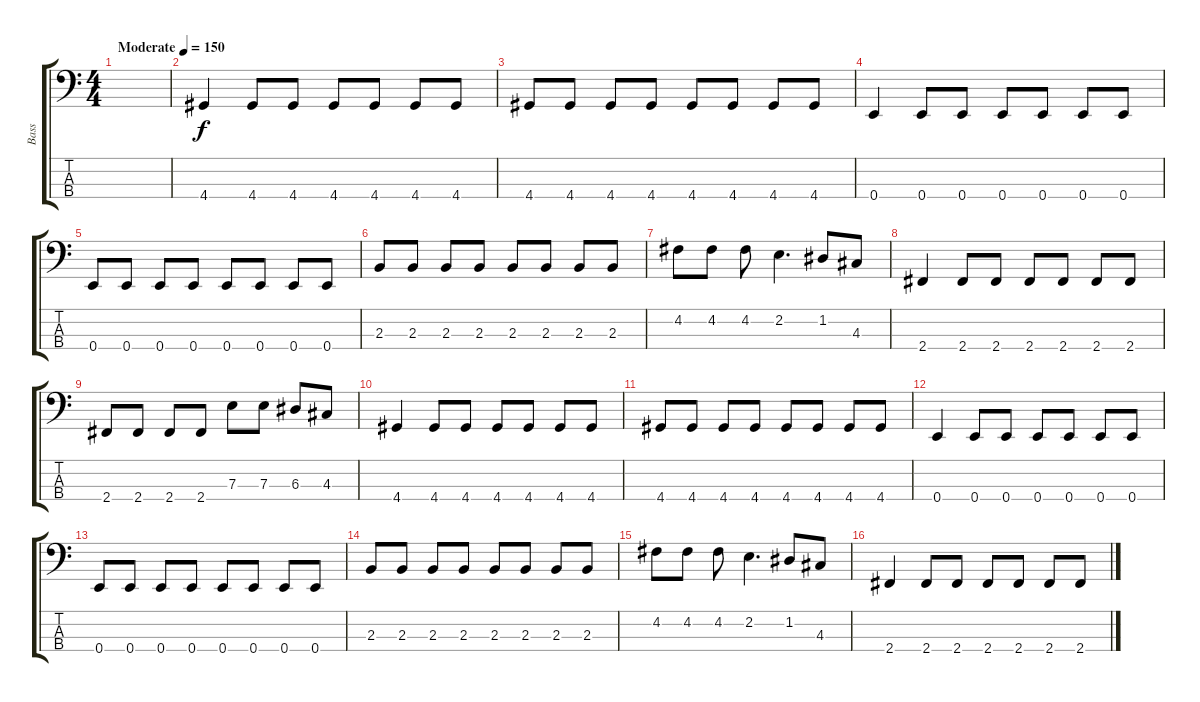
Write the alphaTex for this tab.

\track ("Bass" "Bass") {instrument electricbassfinger}
\staff {score tabs}
\tuning (G2 D2 A1 E1) {hide}
\ts (4 4)
\tempo (150 "Moderate")
\clef f4
\ks c
|
4.4.4 4.4.8 4.4.8 4.4.8 4.4.8 4.4.8 4.4.8 |
4.4.8 4.4.8 4.4.8 4.4.8 4.4.8 4.4.8 4.4.8 4.4.8 |
0.4.4 0.4.8 0.4.8 0.4.8 0.4.8 0.4.8 0.4.8 |
0.4.8 0.4.8 0.4.8 0.4.8 0.4.8 0.4.8 0.4.8 0.4.8 |
2.3.8 2.3.8 2.3.8 2.3.8 2.3.8 2.3.8 2.3.8 2.3.8 |
4.2.8 4.2.8 4.2.8 2.2.4{d} 1.2.8 4.3.8 |
2.4.4 2.4.8 2.4.8 2.4.8 2.4.8 2.4.8 2.4.8 |
2.4.8 2.4.8 2.4.8 2.4.8 7.3.8 7.3.8 6.3.8 4.3.8 |
4.4.4 4.4.8 4.4.8 4.4.8 4.4.8 4.4.8 4.4.8 |
4.4.8 4.4.8 4.4.8 4.4.8 4.4.8 4.4.8 4.4.8 4.4.8 |
0.4.4 0.4.8 0.4.8 0.4.8 0.4.8 0.4.8 0.4.8 |
0.4.8 0.4.8 0.4.8 0.4.8 0.4.8 0.4.8 0.4.8 0.4.8 |
2.3.8 2.3.8 2.3.8 2.3.8 2.3.8 2.3.8 2.3.8 2.3.8 |
4.2.8 4.2.8 4.2.8 2.2.4{d} 1.2.8 4.3.8 |
2.4.4 2.4.8 2.4.8 2.4.8 2.4.8 2.4.8 2.4.8
